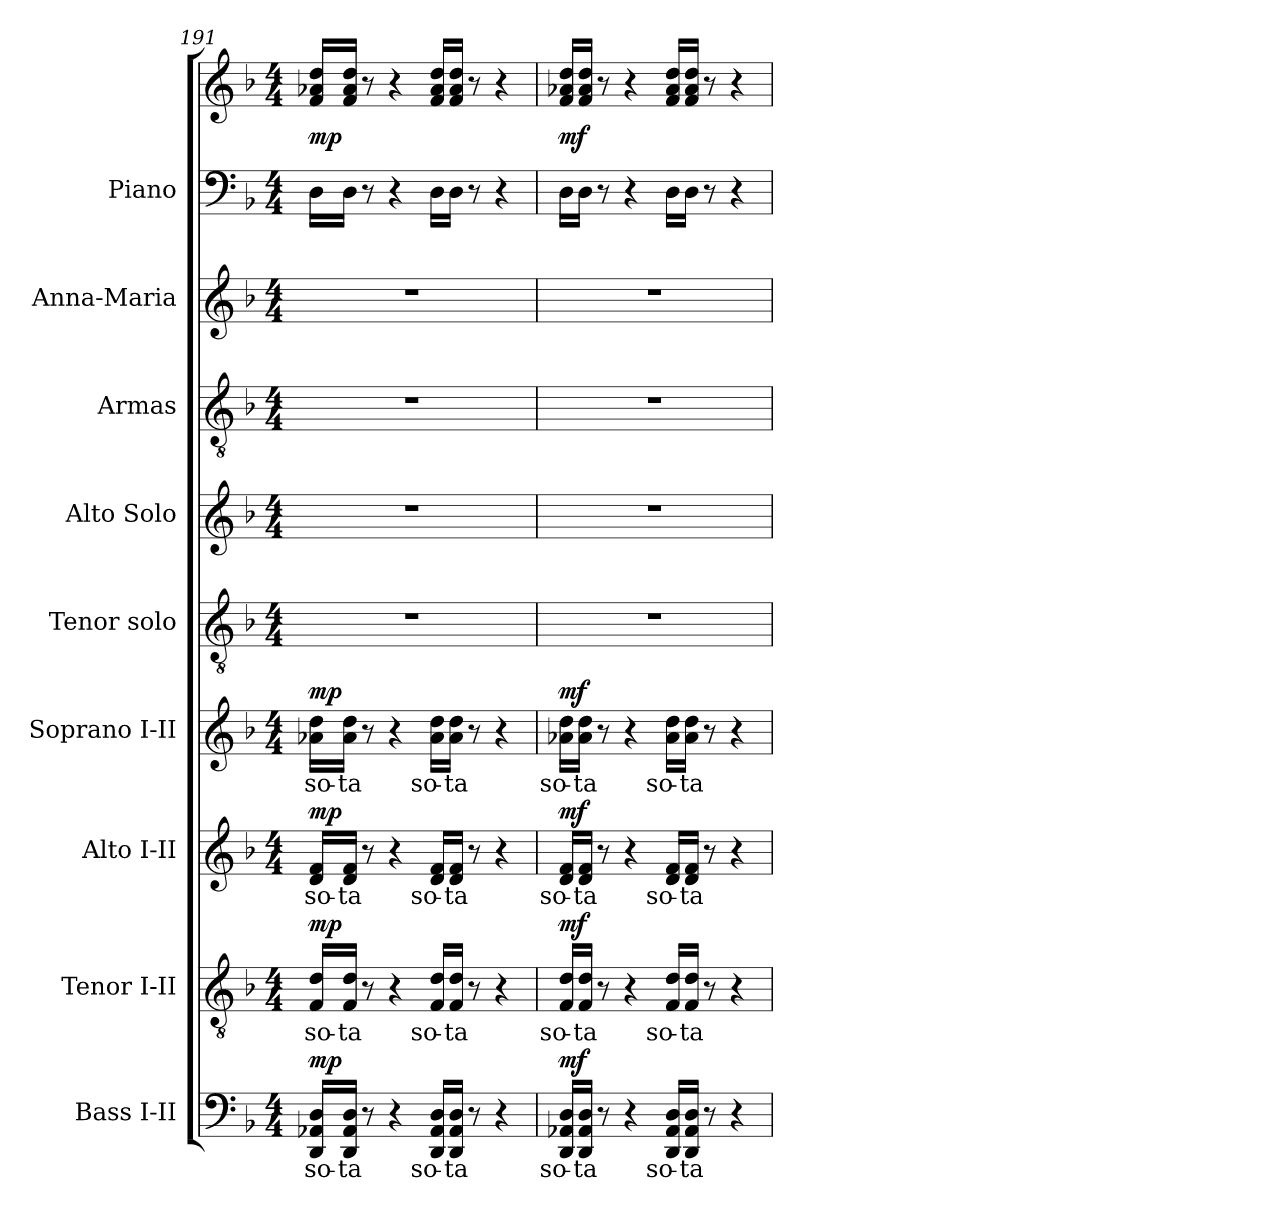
**kern	**text	**dynam	**kern	**text	**dynam	**kern	**text	**dynam	**kern	**text	**dynam	**kern	**kern	**kern	**kern	**kern	**kern	**dynam
*part9	*part9	*part9	*part8	*part8	*part8	*part7	*part7	*part7	*part6	*part6	*part6	*part5	*part4	*part3	*part2	*part1	*part1	*part1
*staff10	*staff10	*staff10	*staff9	*staff9	*staff9	*staff8	*staff8	*staff8	*staff7	*staff7	*staff7	*staff6	*staff5	*staff4	*staff3	*staff2	*staff1	*staff1/2
*I"Bass I-II	*	*	*I"Tenor I-II	*	*	*I"Alto I-II	*	*	*I"Soprano I-II	*	*	*I"Tenor solo	*I"Alto Solo	*I"Armas	*I"Anna-Maria	*I"Piano	*	*
*I'B.	*	*	*I'T.	*	*	*I'A.	*	*	*I'S.	*	*	*I'T. Solo	*I'A. Solo	*I'Armas	*I'A-M	*I'Pno.	*	*
*clefF4	*	*	*clefGv2	*	*	*clefG2	*	*	*clefG2	*	*	*clefGv2	*clefG2	*clefGv2	*clefG2	*clefF4	*clefG2	*
*	*	*	*ITrd7c12	*	*	*	*	*	*	*	*	*ITrd7c12	*	*ITrd7c12	*	*	*	*
*k[b-]	*	*	*k[b-]	*	*	*k[b-]	*	*	*k[b-]	*	*	*k[b-]	*k[b-]	*k[b-]	*k[b-]	*k[b-]	*k[b-]	*
*F:	*	*	*F:	*	*	*F:	*	*	*F:	*	*	*F:	*F:	*F:	*F:	*F:	*F:	*
*M4/4	*	*	*M4/4	*	*	*M4/4	*	*	*M4/4	*	*	*M4/4	*M4/4	*M4/4	*M4/4	*M4/4	*M4/4	*
=191	=191	=191	=191	=191	=191	=191	=191	=191	=191	=191	=191	=191	=191	=191	=191	=191	=191	=191
!	!LO:LY:b:color=#000000	!	!	!	!	!	!	!	!	!	!	!	!	!	!	!	!	!
!	!	!	!	!LO:LY:b:color=#000000	!	!	!	!	!	!	!	!	!	!	!	!	!	!
!	!	!	!	!	!	!	!LO:LY:b:color=#000000	!	!	!	!	!	!	!	!	!	!	!
!	!	!	!	!	!	!	!	!	!	!LO:LY:b:color=#000000	!	!	!	!	!	!	!	!
16DDi/ 16AA-Xi 16DiLL	so-	mp	16FFi/ 16DiLL	so-	mp	16di/ 16fiLL	so-	mp	16a-Xi\ 16ddiLL	so-	mp	1r	1r	1r	1r	16Di\LL	16fi/ 16a-Xi 16ddiLL	mp
!	!LO:LY:b:color=#000000	!	!	!	!	!	!	!	!	!	!	!	!	!	!	!	!	!
!	!	!	!	!LO:LY:b:color=#000000	!	!	!	!	!	!	!	!	!	!	!	!	!	!
!	!	!	!	!	!	!	!LO:LY:b:color=#000000	!	!	!	!	!	!	!	!	!	!	!
!	!	!	!	!	!	!	!	!	!	!LO:LY:b:color=#000000	!	!	!	!	!	!	!	!
16DDi/ 16AA-i 16DiJJ	-ta	.	16FFi/ 16DiJJ	-ta	.	16di/ 16fiJJ	-ta	.	16a-i\ 16ddiJJ	-ta	.	.	.	.	.	16Di\JJ	16fi/ 16a-i 16ddiJJ	.
8r	.	.	8r	.	.	8r	.	.	8r	.	.	.	.	.	.	8r	8r	.
4r	.	.	4r	.	.	4r	.	.	4r	.	.	.	.	.	.	4r	4r	.
!	!LO:LY:b:color=#000000	!	!	!	!	!	!	!	!	!	!	!	!	!	!	!	!	!
!	!	!	!	!LO:LY:b:color=#000000	!	!	!	!	!	!	!	!	!	!	!	!	!	!
!	!	!	!	!	!	!	!LO:LY:b:color=#000000	!	!	!	!	!	!	!	!	!	!	!
!	!	!	!	!	!	!	!	!	!	!LO:LY:b:color=#000000	!	!	!	!	!	!	!	!
16DDi/ 16AA-i 16DiLL	so-	.	16FFi/ 16DiLL	so-	.	16di/ 16fiLL	so-	.	16a-i\ 16ddiLL	so-	.	.	.	.	.	16Di\LL	16fi/ 16a-i 16ddiLL	.
!	!LO:LY:b:color=#000000	!	!	!	!	!	!	!	!	!	!	!	!	!	!	!	!	!
!	!	!	!	!LO:LY:b:color=#000000	!	!	!	!	!	!	!	!	!	!	!	!	!	!
!	!	!	!	!	!	!	!LO:LY:b:color=#000000	!	!	!	!	!	!	!	!	!	!	!
!	!	!	!	!	!	!	!	!	!	!LO:LY:b:color=#000000	!	!	!	!	!	!	!	!
16DDi/ 16AA-i 16DiJJ	-ta	.	16FFi/ 16DiJJ	-ta	.	16di/ 16fiJJ	-ta	.	16a-i\ 16ddiJJ	-ta	.	.	.	.	.	16Di\JJ	16fi/ 16a-i 16ddiJJ	.
8r	.	.	8r	.	.	8r	.	.	8r	.	.	.	.	.	.	8r	8r	.
4r	.	.	4r	.	.	4r	.	.	4r	.	.	.	.	.	.	4r	4r	.
=192	=192	=192	=192	=192	=192	=192	=192	=192	=192	=192	=192	=192	=192	=192	=192	=192	=192	=192
!	!LO:LY:b:color=#000000	!	!	!	!	!	!	!	!	!	!	!	!	!	!	!	!	!
!	!	!	!	!LO:LY:b:color=#000000	!	!	!	!	!	!	!	!	!	!	!	!	!	!
!	!	!	!	!	!	!	!LO:LY:b:color=#000000	!	!	!	!	!	!	!	!	!	!	!
!	!	!	!	!	!	!	!	!	!	!LO:LY:b:color=#000000	!	!	!	!	!	!	!	!
16DDi/ 16AA-Xi 16DiLL	so-	mf	16FFi/ 16DiLL	so-	mf	16di/ 16fiLL	so-	mf	16a-Xi\ 16ddiLL	so-	mf	1r	1r	1r	1r	16Di\LL	16fi/ 16a-Xi 16ddiLL	mf
!	!LO:LY:b:color=#000000	!	!	!	!	!	!	!	!	!	!	!	!	!	!	!	!	!
!	!	!	!	!LO:LY:b:color=#000000	!	!	!	!	!	!	!	!	!	!	!	!	!	!
!	!	!	!	!	!	!	!LO:LY:b:color=#000000	!	!	!	!	!	!	!	!	!	!	!
!	!	!	!	!	!	!	!	!	!	!LO:LY:b:color=#000000	!	!	!	!	!	!	!	!
16DDi/ 16AA-i 16DiJJ	-ta	.	16FFi/ 16DiJJ	-ta	.	16di/ 16fiJJ	-ta	.	16a-i\ 16ddiJJ	-ta	.	.	.	.	.	16Di\JJ	16fi/ 16a-i 16ddiJJ	.
8r	.	.	8r	.	.	8r	.	.	8r	.	.	.	.	.	.	8r	8r	.
4r	.	.	4r	.	.	4r	.	.	4r	.	.	.	.	.	.	4r	4r	.
!	!LO:LY:b:color=#000000	!	!	!	!	!	!	!	!	!	!	!	!	!	!	!	!	!
!	!	!	!	!LO:LY:b:color=#000000	!	!	!	!	!	!	!	!	!	!	!	!	!	!
!	!	!	!	!	!	!	!LO:LY:b:color=#000000	!	!	!	!	!	!	!	!	!	!	!
!	!	!	!	!	!	!	!	!	!	!LO:LY:b:color=#000000	!	!	!	!	!	!	!	!
16DDi/ 16AA-i 16DiLL	so-	.	16FFi/ 16DiLL	so-	.	16di/ 16fiLL	so-	.	16a-i\ 16ddiLL	so-	.	.	.	.	.	16Di\LL	16fi/ 16a-i 16ddiLL	.
!	!LO:LY:b:color=#000000	!	!	!	!	!	!	!	!	!	!	!	!	!	!	!	!	!
!	!	!	!	!LO:LY:b:color=#000000	!	!	!	!	!	!	!	!	!	!	!	!	!	!
!	!	!	!	!	!	!	!LO:LY:b:color=#000000	!	!	!	!	!	!	!	!	!	!	!
!	!	!	!	!	!	!	!	!	!	!LO:LY:b:color=#000000	!	!	!	!	!	!	!	!
16DDi/ 16AA-i 16DiJJ	-ta	.	16FFi/ 16DiJJ	-ta	.	16di/ 16fiJJ	-ta	.	16a-i\ 16ddiJJ	-ta	.	.	.	.	.	16Di\JJ	16fi/ 16a-i 16ddiJJ	.
8r	.	.	8r	.	.	8r	.	.	8r	.	.	.	.	.	.	8r	8r	.
4r	.	.	4r	.	.	4r	.	.	4r	.	.	.	.	.	.	4r	4r	.
=	=	=	=	=	=	=	=	=	=	=	=	=	=	=	=	=	=	=
*-	*-	*-	*-	*-	*-	*-	*-	*-	*-	*-	*-	*-	*-	*-	*-	*-	*-	*-
